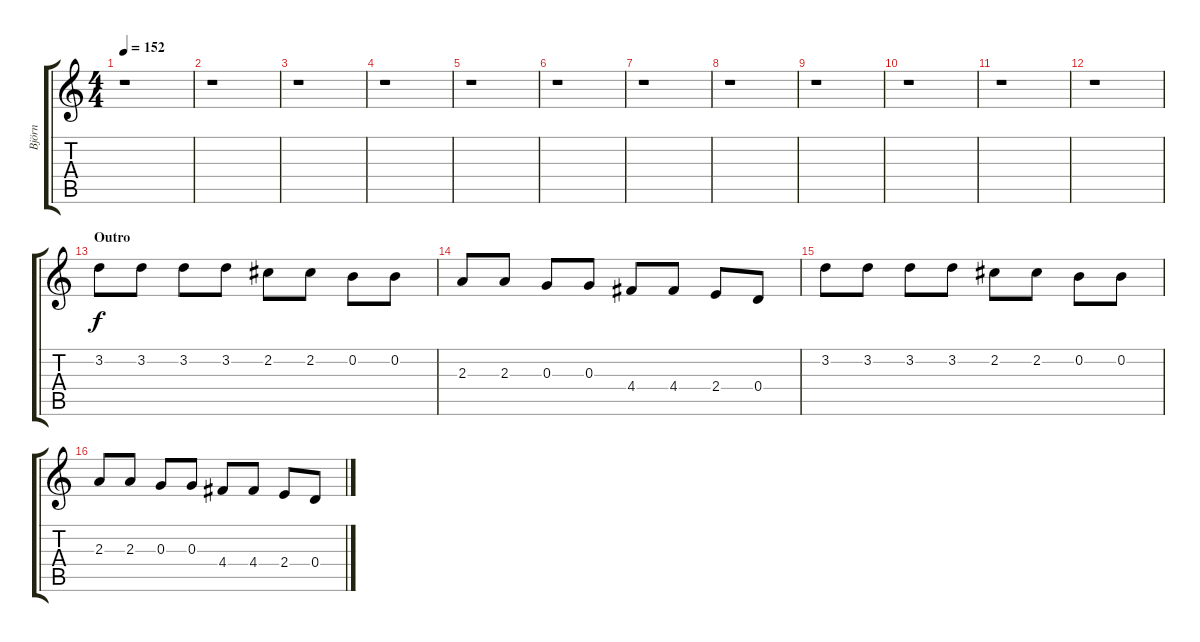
\track ("Björn" "Björn") {instrument distortionguitar}
\staff {score tabs}
\tuning (E4 B3 G3 D3 A2 E2) {hide}
\ts (4 4)
\tempo 152
\clef g2
\ks c
r.1{dy f} |
r.1 |
r.1 |
r.1 |
r.1 |
r.1 |
r.1 |
r.1 |
r.1 |
r.1 |
r.1 |
r.1 |
\section ("" "Outro")
3.2.8 3.2.8 3.2.8 3.2.8 2.2.8 2.2.8 0.2.8 0.2.8 |
2.3.8 2.3.8 0.3.8 0.3.8 4.4.8 4.4.8 2.4.8 0.4.8 |
3.2.8 3.2.8 3.2.8 3.2.8 2.2.8 2.2.8 0.2.8 0.2.8 |
2.3.8 2.3.8 0.3.8 0.3.8 4.4.8 4.4.8 2.4.8 0.4.8
